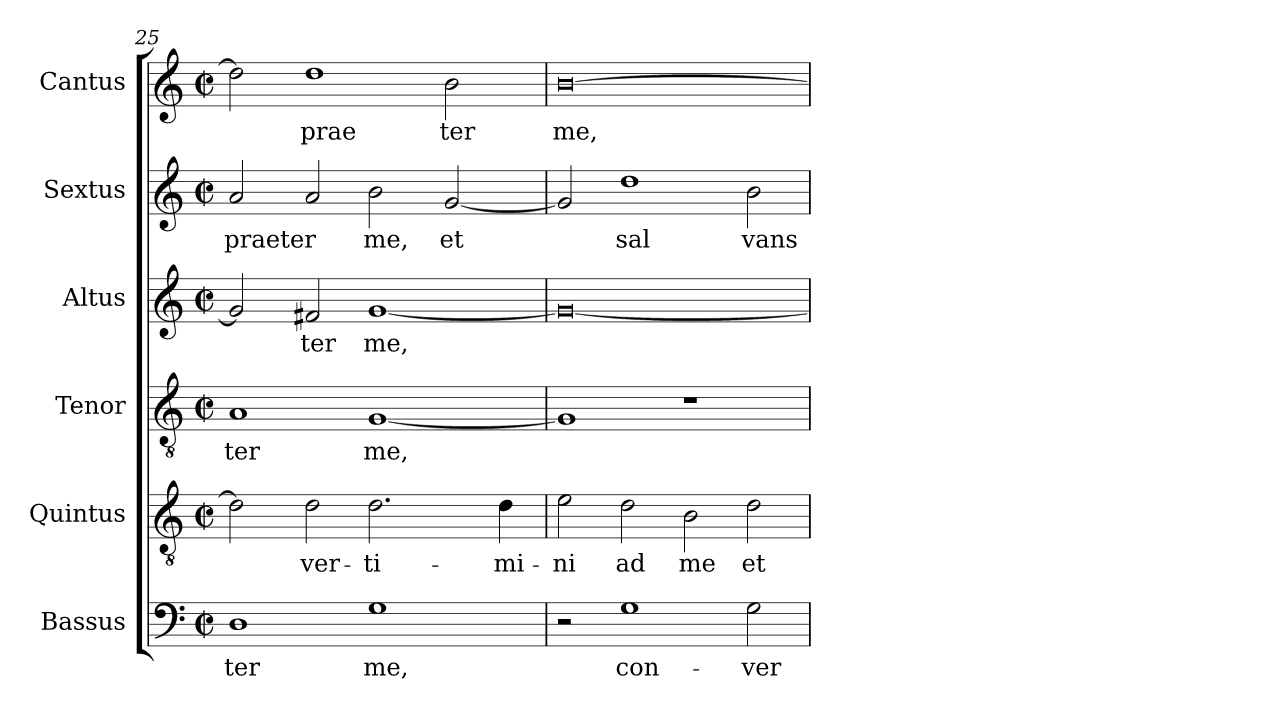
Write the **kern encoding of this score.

**kern	**text	**kern	**text	**kern	**text	**kern	**text	**kern	**text	**kern	**text
*part6	*part6	*part5	*part5	*part4	*part4	*part3	*part3	*part2	*part2	*part1	*part1
*staff6	*staff6	*staff5	*staff5	*staff4	*staff4	*staff3	*staff3	*staff2	*staff2	*staff1	*staff1
*I"Bassus	*	*I"Quintus	*	*I"Tenor	*	*I"Altus	*	*I"Sextus	*	*I"Cantus	*
!!LO:LB:g=z
*clefF4	*	*clefGv2	*	*clefGv2	*	*clefG2	*	*clefG2	*	*clefG2	*
*	*	*	*	*	*	*k[]	*	*	*	*	*
*	*	*	*	*	*	*C:	*	*	*	*	*
*M2/2	*	*M2/2	*	*M2/2	*	*M2/2	*	*M2/2	*	*M2/2	*
*met(c|)	*	*met(c|)	*	*met(c|)	*	*met(c|)	*	*met(c|)	*	*met(c|)	*
=25	=25	=25	=25	=25	=25	=25	=25	=25	=25	=25	=25
!	!LO:LY:b:cj	!	!	!	!LO:LY:b:cj	!	!	!	!LO:LY:b:cj	!	!
*	*	*^	*	*^	*	*	*	*	*	*	*
1D	ter	2d\]	64ryy	.	1A	32ryy	ter	2g/]	.	2a/	praeter	2dd\]	.
.	.	.	1ryy	.	.	.	.	.	.	.	.	.	.
.	.	.	.	.	.	1ryy	.	.	.	.	.	.	.
!	!	!	!	!LO:LY:b:cj	!	!	!	!	!LO:LY:b:cj	!	!	!	!LO:LY:b:cj
.	.	2d\	.	ver-	.	.	.	2f#/	-ter	2a/	.	1dd	prae
!	!LO:LY:b:cj	!	!	!LO:LY:b:cj	!	!	!LO:LY:b:cj	!	!LO:LY:b:cj	!	!LO:LY:b:cj	!	!
1G	me,	2.d\	.	-ti-	[<1G	.	me,	[<1g	me,	2b\	me,	.	.
.	.	.	2ryy	.	.	.	.	.	.	.	.	.	.
.	.	.	.	.	.	2ryy	.	.	.	.	.	.	.
!	!	!	!	!	!	!	!	!	!	!	!LO:LY:b:cj	!	!LO:LY:b:cj
.	.	.	.	.	.	.	.	.	.	[<2g/	et	2b\	ter
.	.	.	4ryy	.	.	.	.	.	.	.	.	.	.
.	.	.	.	.	.	4...ryy	.	.	.	.	.	.	.
!	!	!	!	!LO:LY:b:cj	!	!	!	!	!	!	!	!	!
.	.	4d\	.	-mi-	.	.	.	.	.	.	.	.	.
.	.	.	8...ryy	.	.	.	.	.	.	.	.	.	.
=26	=26	=26	=26	=26	=26	=26	=26	=26	=26	=26	=26	=26	=26
!	!	!	!	!LO:LY:b:cj	!	!	!	!	!	!	!	!	!LO:LY:b:cj
*	*	*v	*v	*	*	*	*	*	*	*	*	*	*
*	*	*	*	*v	*v	*	*	*	*	*	*	*
2r	.	2e\	-ni	1G]	.	0g_<	.	2g/]	.	[>0b	me,
!	!LO:LY:b:cj	!	!LO:LY:b:cj	!	!	!	!	!	!LO:LY:b:cj	!	!
1G	con-	2d\	ad	.	.	.	.	1dd	sal	.	.
!	!	!	!LO:LY:b:cj	!	!	!	!	!	!	!	!
.	.	2B\	me	1r	.	.	.	.	.	.	.
!	!LO:LY:b:cj	!	!LO:LY:b:cj	!	!	!	!	!	!LO:LY:b:cj	!	!
2G\	-ver-	2d\	et	.	.	.	.	2b\	vans	.	.
=	=	=	=	=	=	=	=	=	=	=	=
*-	*-	*-	*-	*-	*-	*-	*-	*-	*-	*-	*-
